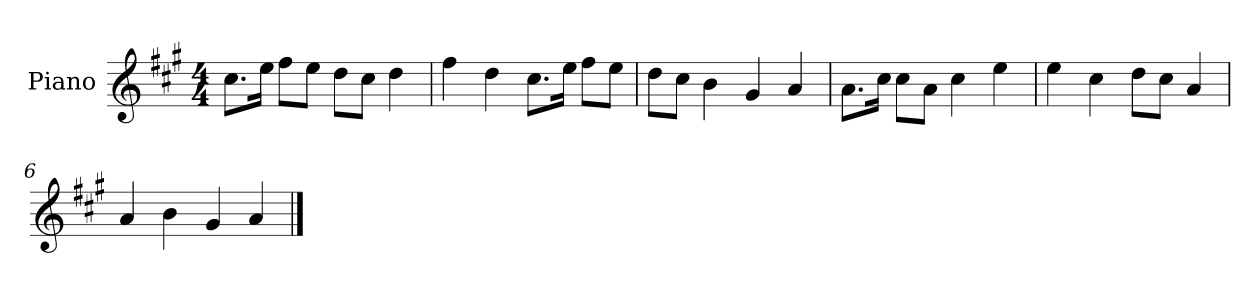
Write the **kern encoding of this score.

**kern
*part1
*staff1
*I"Piano
*I'P-no
*clefG2
*k[f#c#g#]
*M4/4
*MM90
=1
8.cc#\L
16ee\Jk
8ff#\L
8ee\J
8dd\L
8cc#\J
4dd\
=2
4ff#\
4dd\
8.cc#\L
16ee\Jk
8ff#\L
8ee\J
=3
8dd\L
8cc#\J
4b\
4g#/
4a/
=4
8.a\L
16cc#\Jk
8cc#\L
8a\J
4cc#\
4ee\
=5
4ee\
4cc#\
8dd\L
8cc#\J
4a/
=6
4a/
4b\
4g#/
4a/
==
*-
